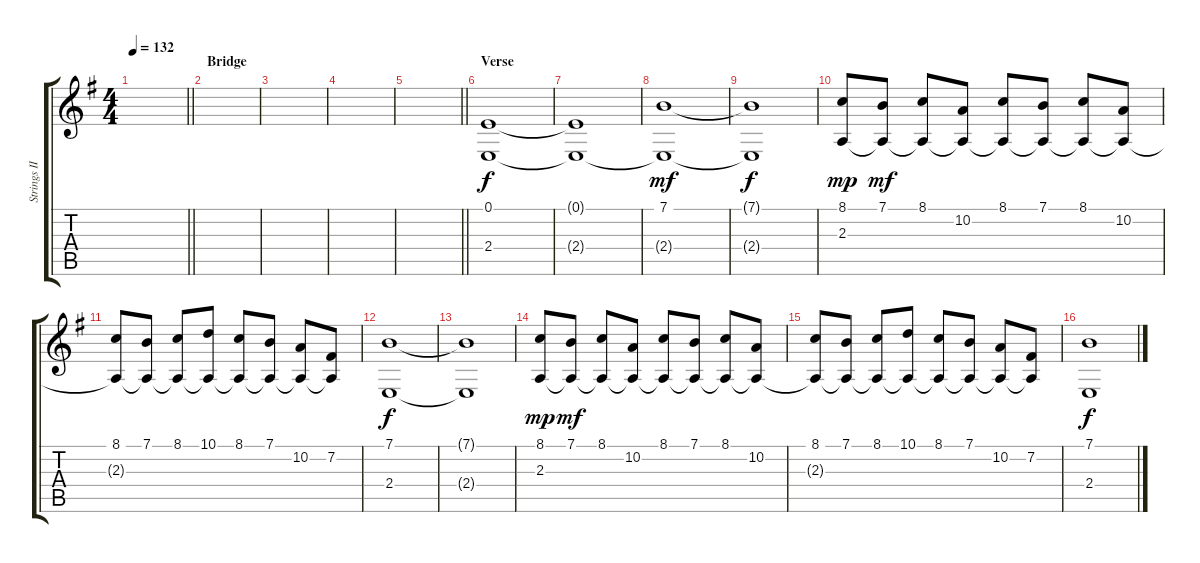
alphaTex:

\track ("Strings II - Coen Janssen" "Strings II") {instrument stringensemble1}
\staff {score tabs}
\tuning (E4 B3 G3 D3 A2 E2) {hide}
\ts (4 4)
\tempo 132
\clef g2
\barLineRight lightlight
\ks g
|
\section ("" "Bridge")
|
|
|
\barLineRight lightlight
|
\section ("" "Verse")
(0.1 2.4).1{balance 4} |
(0.1{t} 2.4{t}).1{dy f} |
(7.1 2.4{t}).1{dy mf} |
(7.1{t} 2.4{t}).1{dy f} |
(8.1 2.3).8{dy mp} (7.1 2.3{t}).8{dy mf} (8.1 2.3{t}).8 (10.2 2.3{t}).8 (8.1 2.3{t}).8 (7.1 2.3{t}).8 (8.1 2.3{t}).8 (10.2 2.3{t}).8 |
(8.1 2.3{t}).8 (7.1 2.3{t}).8 (8.1 2.3{t}).8 (10.1 2.3{t}).8 (8.1 2.3{t}).8 (7.1 2.3{t}).8 (10.2 2.3{t}).8 (7.2 2.3{t}).8 |
(7.1 2.4).1{dy f} |
(7.1{t} 2.4{t}).1 |
(8.1 2.3).8{dy mp} (7.1 2.3{t}).8{dy mf} (8.1 2.3{t}).8 (10.2 2.3{t}).8 (8.1 2.3{t}).8 (7.1 2.3{t}).8 (8.1 2.3{t}).8 (10.2 2.3{t}).8 |
(8.1 2.3{t}).8 (7.1 2.3{t}).8 (8.1 2.3{t}).8 (10.1 2.3{t}).8 (8.1 2.3{t}).8 (7.1 2.3{t}).8 (10.2 2.3{t}).8 (7.2 2.3{t}).8 |
(7.1 2.4).1{dy f}
